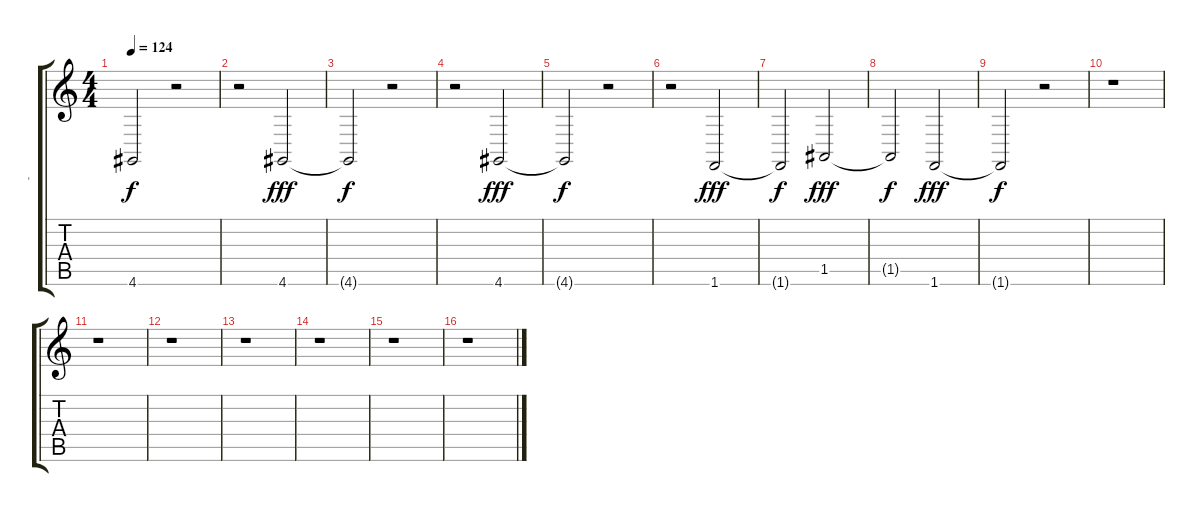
\track ("-" "-") {instrument rockorgan}
\staff {score tabs}
\tuning (E4 B3 G3 D3 A2 E2) {hide}
\ts (4 4)
\tempo 124
\clef g2
\ks c
4.6{t}.2{dy f} r.2 |
r.2 4.6.2{dy fff} |
4.6{t}.2{dy f} r.2 |
r.2 4.6.2{dy fff} |
4.6{t}.2{dy f} r.2 |
r.2 1.6.2{dy fff} |
1.6{t}.2{dy f} 1.5.2{dy fff} |
1.5{t}.2{dy f} 1.6.2{dy fff} |
1.6{t}.2{dy f} r.2 |
r.1 |
r.1 |
r.1 |
r.1 |
r.1 |
r.1 |
r.1
